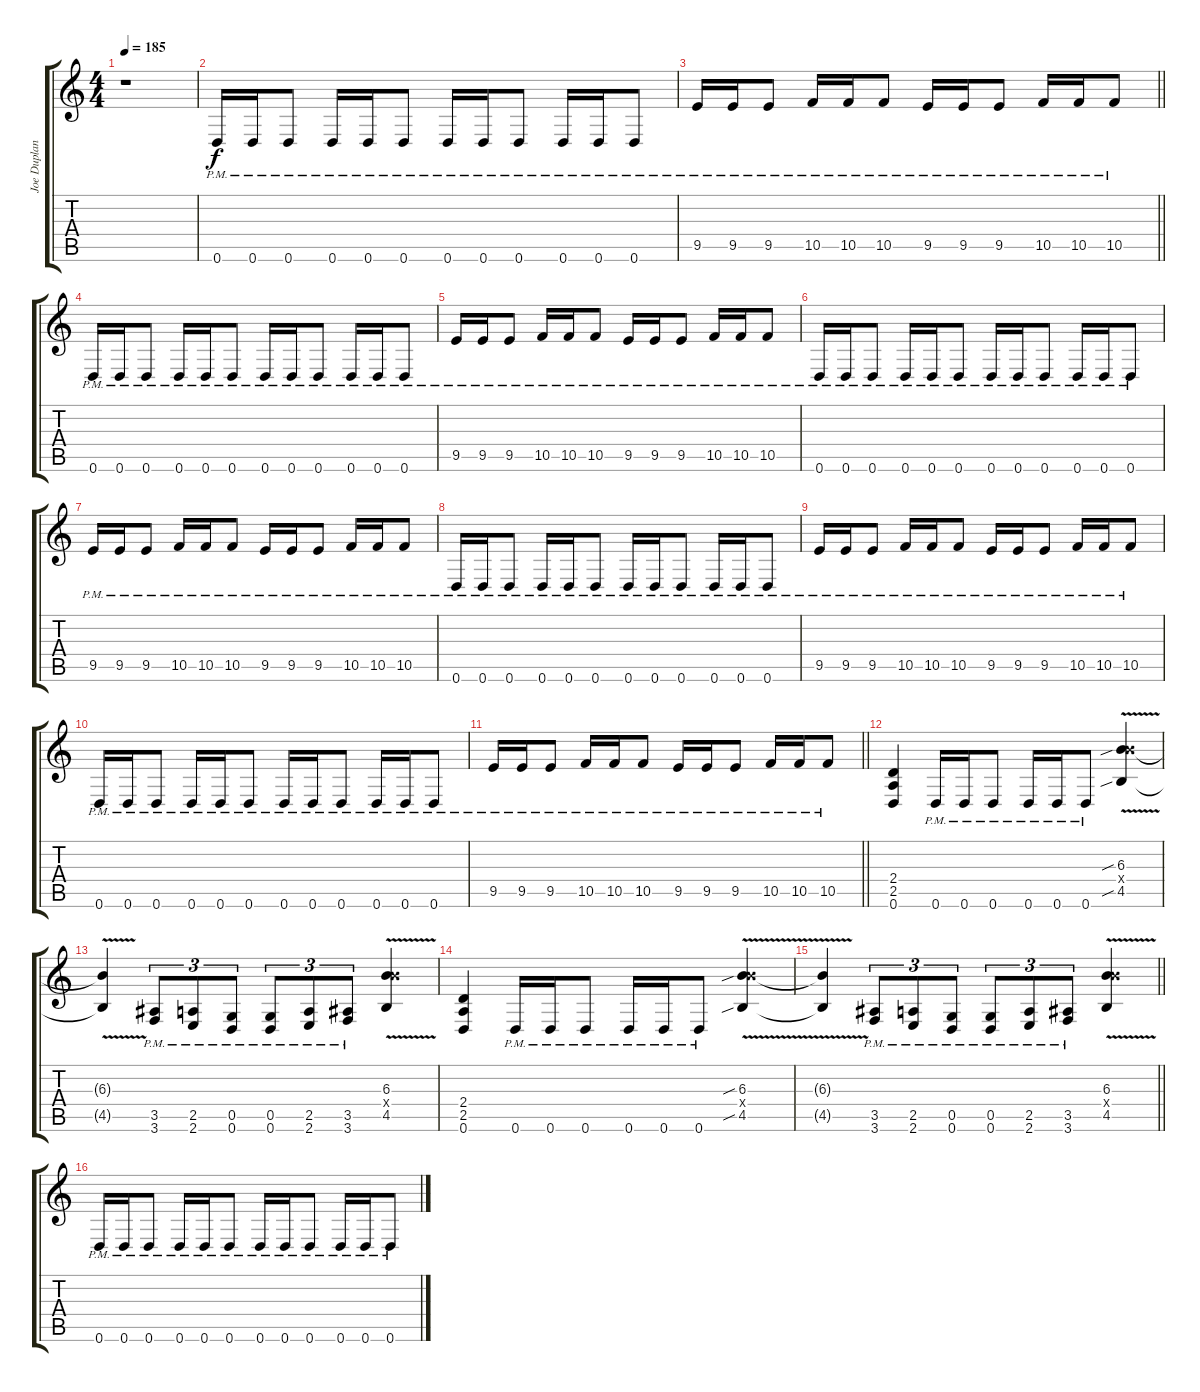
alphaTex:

\track ("Joe Duplantier" "Joe Duplan") {instrument distortionguitar}
\staff {score tabs}
\tuning (D4 A3 F3 C3 G2 D2) {hide}
\ts (4 4)
\tempo 185
\clef g2
\ks c
r.1{dy f instrument distortionguitar} |
0.6{pm}.16 0.6{pm}.16 0.6{pm}.8 0.6{pm}.16 0.6{pm}.16 0.6{pm}.8 0.6{pm}.16 0.6{pm}.16 0.6{pm}.8 0.6{pm}.16 0.6{pm}.16 0.6{pm}.8 |
\barLineRight lightlight
9.5{pm}.16 9.5{pm}.16 9.5{pm}.8 10.5{pm}.16 10.5{pm}.16 10.5{pm}.8 9.5{pm}.16 9.5{pm}.16 9.5{pm}.8 10.5{pm}.16 10.5{pm}.16 10.5{pm}.8 |
0.6{pm}.16 0.6{pm}.16 0.6{pm}.8 0.6{pm}.16 0.6{pm}.16 0.6{pm}.8 0.6{pm}.16 0.6{pm}.16 0.6{pm}.8 0.6{pm}.16 0.6{pm}.16 0.6{pm}.8 |
9.5{pm}.16 9.5{pm}.16 9.5{pm}.8 10.5{pm}.16 10.5{pm}.16 10.5{pm}.8 9.5{pm}.16 9.5{pm}.16 9.5{pm}.8 10.5{pm}.16 10.5{pm}.16 10.5{pm}.8 |
0.6{pm}.16 0.6{pm}.16 0.6{pm}.8 0.6{pm}.16 0.6{pm}.16 0.6{pm}.8 0.6{pm}.16 0.6{pm}.16 0.6{pm}.8 0.6{pm}.16 0.6{pm}.16 0.6{pm}.8 |
9.5{pm}.16 9.5{pm}.16 9.5{pm}.8 10.5{pm}.16 10.5{pm}.16 10.5{pm}.8 9.5{pm}.16 9.5{pm}.16 9.5{pm}.8 10.5{pm}.16 10.5{pm}.16 10.5{pm}.8 |
0.6{pm}.16 0.6{pm}.16 0.6{pm}.8 0.6{pm}.16 0.6{pm}.16 0.6{pm}.8 0.6{pm}.16 0.6{pm}.16 0.6{pm}.8 0.6{pm}.16 0.6{pm}.16 0.6{pm}.8 |
9.5{pm}.16 9.5{pm}.16 9.5{pm}.8 10.5{pm}.16 10.5{pm}.16 10.5{pm}.8 9.5{pm}.16 9.5{pm}.16 9.5{pm}.8 10.5{pm}.16 10.5{pm}.16 10.5{pm}.8 |
0.6{pm}.16 0.6{pm}.16 0.6{pm}.8 0.6{pm}.16 0.6{pm}.16 0.6{pm}.8 0.6{pm}.16 0.6{pm}.16 0.6{pm}.8 0.6{pm}.16 0.6{pm}.16 0.6{pm}.8 |
\barLineRight lightlight
9.5{pm}.16 9.5{pm}.16 9.5{pm}.8 10.5{pm}.16 10.5{pm}.16 10.5{pm}.8 9.5{pm}.16 9.5{pm}.16 9.5{pm}.8 10.5{pm}.16 10.5{pm}.16 10.5{pm}.8 |
(2.4 2.5 0.6).4 0.6{pm}.16 0.6{pm}.16 0.6{pm}.8 0.6{pm}.16 0.6{pm}.16 0.6{pm}.8 (6.3{v sib} 11.4{x} 4.5{v sib}).4 |
(6.3{t} 4.5{t}).4 (3.5{pm} 3.6{pm}).8{tu (3 2)} (2.5{pm} 2.6{pm}).8{tu (3 2)} (0.5{pm} 0.6{pm}).8{tu (3 2)} (0.5{pm} 0.6{pm}).8{tu (3 2)} (2.5{pm} 2.6{pm}).8{tu (3 2)} (3.5{pm} 3.6{pm}).8{tu (3 2)} (6.3{v} 11.4{x} 4.5{v}).4 |
(2.4 2.5 0.6).4 0.6{pm}.16 0.6{pm}.16 0.6{pm}.8 0.6{pm}.16 0.6{pm}.16 0.6{pm}.8 (6.3{v sib} 11.4{x} 4.5{v sib}).4 |
\barLineRight lightlight
(6.3{t} 4.5{t}).4 (3.5{pm} 3.6{pm}).8{tu (3 2)} (2.5{pm} 2.6{pm}).8{tu (3 2)} (0.5{pm} 0.6{pm}).8{tu (3 2)} (0.5{pm} 0.6{pm}).8{tu (3 2)} (2.5{pm} 2.6{pm}).8{tu (3 2)} (3.5{pm} 3.6{pm}).8{tu (3 2)} (6.3{v} 11.4{x} 4.5{v}).4 |
0.6{pm}.16 0.6{pm}.16 0.6{pm}.8 0.6{pm}.16 0.6{pm}.16 0.6{pm}.8 0.6{pm}.16 0.6{pm}.16 0.6{pm}.8 0.6{pm}.16 0.6{pm}.16 0.6{pm}.8
